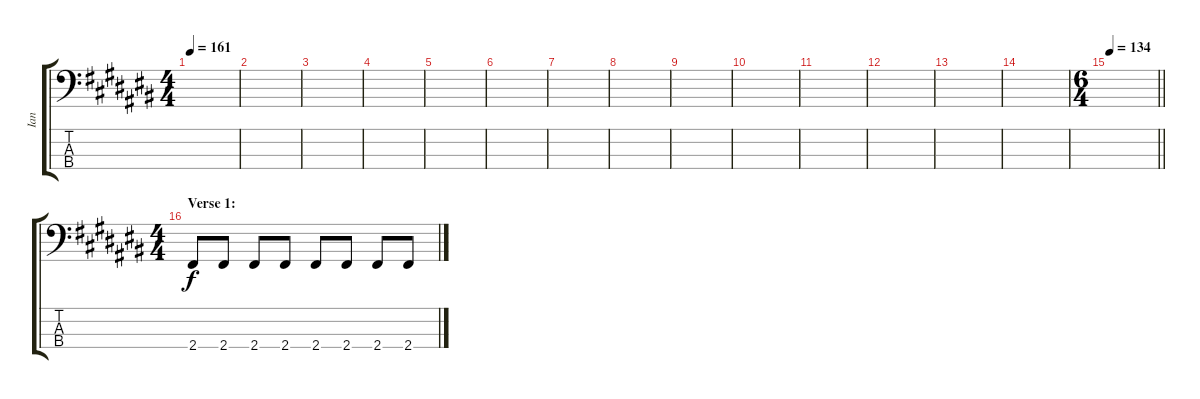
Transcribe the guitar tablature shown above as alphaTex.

\track ("Ian" "Ian") {instrument electricbassfinger}
\staff {score tabs}
\tuning (G2 D2 A1 E1) {hide}
\ts (4 4)
\tempo 161
\clef f4
\ks c#
|
|
|
|
|
|
|
|
|
|
|
|
|
|
\ts (6 4)
\tempo 134
\barLineRight lightlight
|
\ts (4 4)
\section ("" "Verse 1:")
2.4.8 2.4.8 2.4.8 2.4.8 2.4.8 2.4.8 2.4.8 2.4.8
